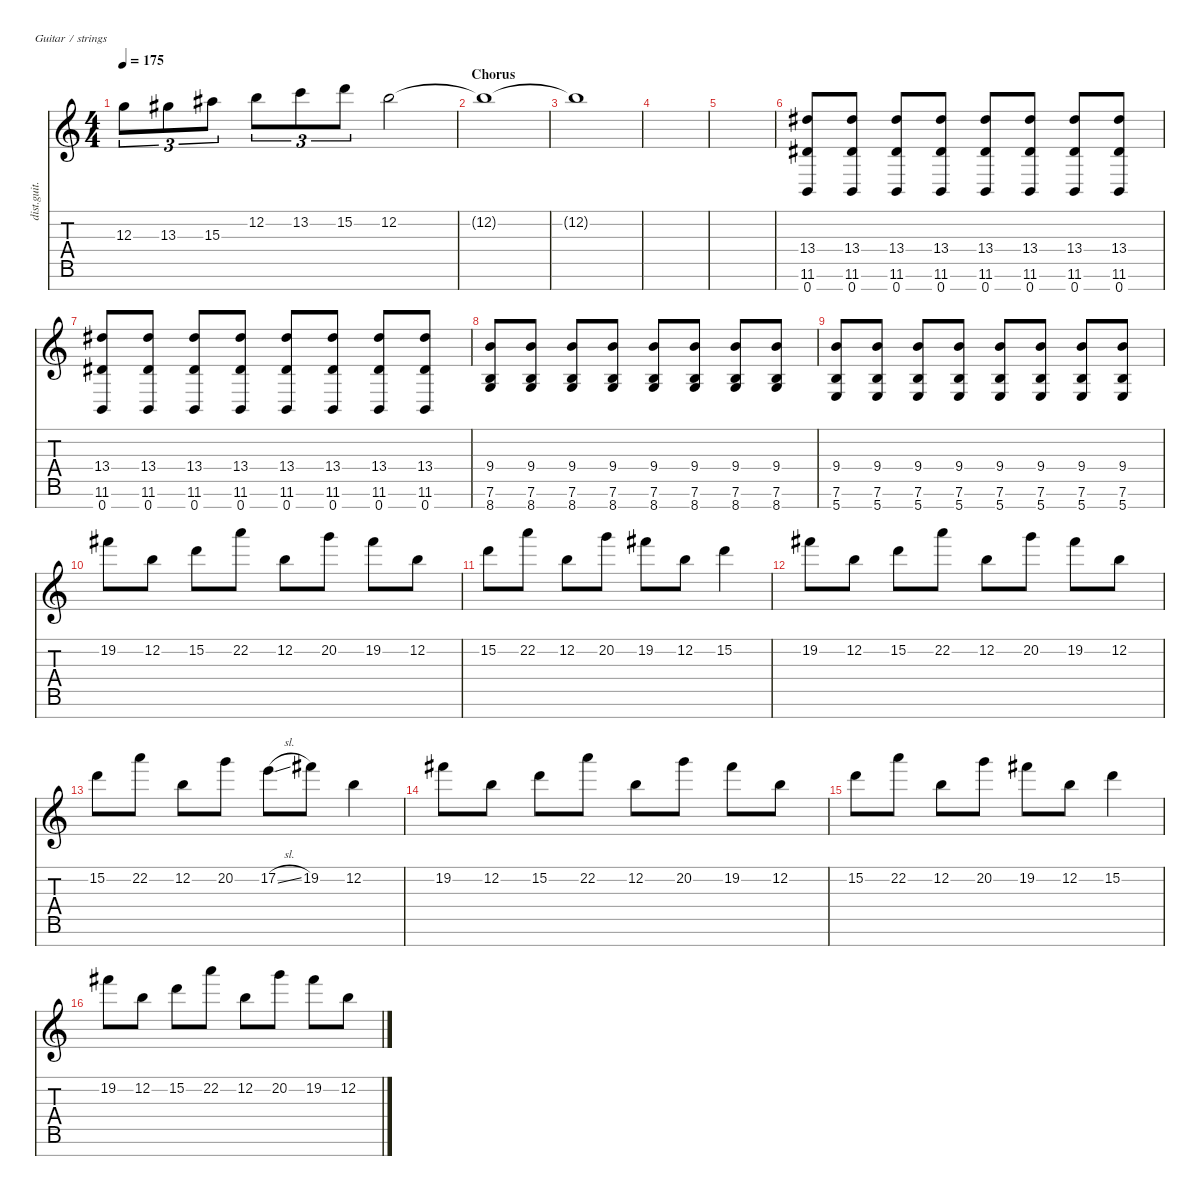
\defaultSystemsLayout 4
\hideDynamics
\bracketExtendMode nobrackets
\track ("Distortion Guitar - Zoli" "dist.guit.") {instrument distortionguitar}
\staff {score tabs}
\tuning (E4 B3 G3 D3 A2 E2 B1)
\ts (4 4)
\tempo 175
\clef g2
\ks c
12.3.8{tu (3 2) dy ff beam Down} 13.3{acc #}.8{tu (3 2) beam Down} 15.3{acc #}.8{tu (3 2) beam Down} 12.2.8{tu (3 2) beam Down} 13.2.8{tu (3 2) beam Down} 15.2.8{tu (3 2) beam Down} 12.2.2{beam Down} |
\section ("" "Chorus")
12.2{t}.1{beam Down} |
12.2{t}.1{beam Down} |
|
|
(0.7 11.6{acc #} 13.4{acc #}).8{beam Up} (0.7 11.6{acc #} 13.4{acc #}).8{beam Up} (0.7 11.6{acc #} 13.4{acc #}).8{beam Up} (0.7 11.6{acc #} 13.4{acc #}).8{beam Up} (0.7 11.6{acc #} 13.4{acc #}).8{beam Up} (0.7 11.6{acc #} 13.4{acc #}).8{beam Up} (0.7 11.6{acc #} 13.4{acc #}).8{beam Up} (0.7 11.6{acc #} 13.4{acc #}).8{beam Up} |
(0.7 11.6{acc #} 13.4{acc #}).8{beam Up} (0.7 11.6{acc #} 13.4{acc #}).8{beam Up} (0.7 11.6{acc #} 13.4{acc #}).8{beam Up} (0.7 11.6{acc #} 13.4{acc #}).8{beam Up} (0.7 11.6{acc #} 13.4{acc #}).8{beam Up} (0.7 11.6{acc #} 13.4{acc #}).8{beam Up} (0.7 11.6{acc #} 13.4{acc #}).8{beam Up} (0.7 11.6{acc #} 13.4{acc #}).8{beam Up} |
(8.7 7.6 9.4).8{beam Up} (8.7 7.6 9.4).8{beam Up} (8.7 7.6 9.4).8{beam Up} (8.7 7.6 9.4).8{beam Up} (8.7 7.6 9.4).8{beam Up} (8.7 7.6 9.4).8{beam Up} (8.7 7.6 9.4).8{beam Up} (8.7 7.6 9.4).8{beam Up} |
(5.7 7.6 9.4).8{beam Up} (5.7 7.6 9.4).8{beam Up} (5.7 7.6 9.4).8{beam Up} (5.7 7.6 9.4).8{beam Up} (5.7 7.6 9.4).8{beam Up} (5.7 7.6 9.4).8{beam Up} (5.7 7.6 9.4).8{beam Up} (5.7 7.6 9.4).8{beam Up} |
19.2{acc #}.8{beam Down} 12.2.8{beam Down} 15.2.8{beam Down} 22.2.8{beam Down} 12.2.8{beam Down} 20.2.8{beam Down} 19.2{acc #}.8{beam Down} 12.2.8{beam Down} |
15.2.8{beam Down} 22.2.8{beam Down} 12.2.8{beam Down} 20.2.8{beam Down} 19.2{acc #}.8{beam Down} 12.2.8{beam Down} 15.2.4{beam Down} |
19.2{acc #}.8{beam Down} 12.2.8{beam Down} 15.2.8{beam Down} 22.2.8{beam Down} 12.2.8{beam Down} 20.2.8{beam Down} 19.2{acc #}.8{beam Down} 12.2.8{beam Down} |
15.2.8{beam Down} 22.2.8{beam Down} 12.2.8{beam Down} 20.2.8{beam Down} 17.2{sl}.8{beam Down} 19.2{acc #}.8{beam Down} 12.2.4{beam Down} |
19.2{acc #}.8{beam Down} 12.2.8{beam Down} 15.2.8{beam Down} 22.2.8{beam Down} 12.2.8{beam Down} 20.2.8{beam Down} 19.2{acc #}.8{beam Down} 12.2.8{beam Down} |
15.2.8{beam Down} 22.2.8{beam Down} 12.2.8{beam Down} 20.2.8{beam Down} 19.2{acc #}.8{beam Down} 12.2.8{beam Down} 15.2.4{beam Down} |
19.2{acc #}.8{beam Down} 12.2.8{beam Down} 15.2.8{beam Down} 22.2.8{beam Down} 12.2.8{beam Down} 20.2.8{beam Down} 19.2{acc #}.8{beam Down} 12.2.8{beam Down}
